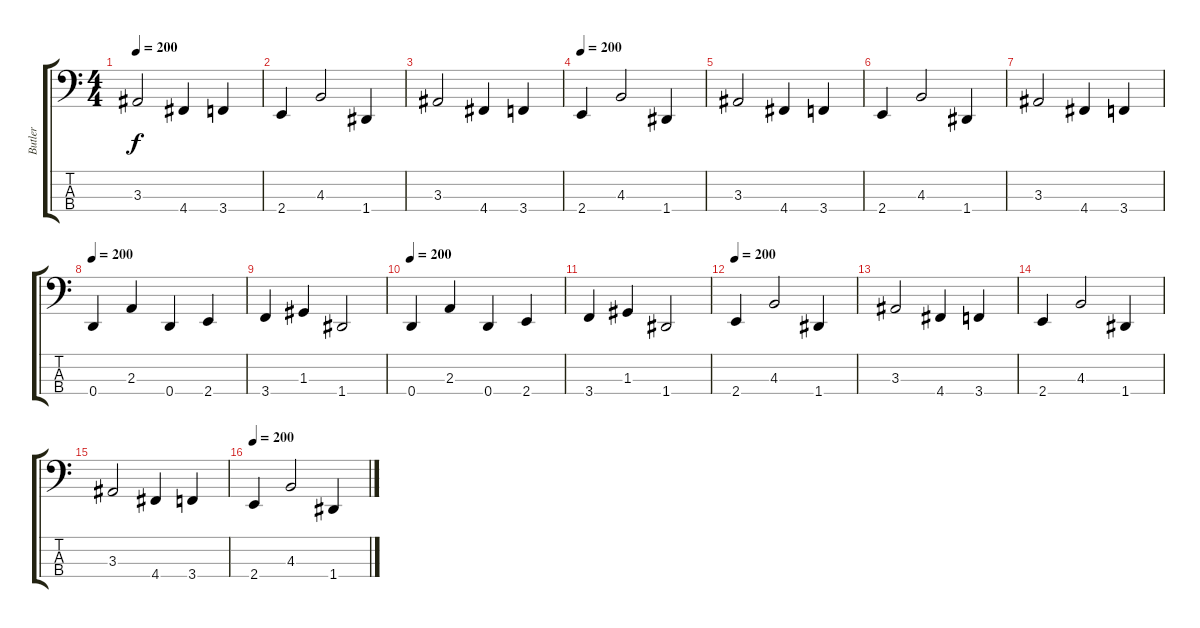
\track ("Butler" "Butler") {instrument electricbasspick}
\staff {score tabs}
\tuning (F2 C2 G1 D1) {hide}
\ts (4 4)
\tempo 200
\clef f4
\ks c
3.3.2{dy f} 4.4.4 3.4.4 |
2.4.4 4.3.2 1.4.4 |
3.3.2 4.4.4 3.4.4 |
\tempo 200
2.4.4 4.3.2 1.4.4 |
3.3.2 4.4.4 3.4.4 |
2.4.4 4.3.2 1.4.4 |
3.3.2 4.4.4 3.4.4 |
\tempo 200
0.4.4 2.3.4 0.4.4 2.4.4 |
3.4.4 1.3.4 1.4.2 |
\tempo 200
0.4.4 2.3.4 0.4.4 2.4.4 |
3.4.4 1.3.4 1.4.2 |
\tempo 200
2.4.4 4.3.2 1.4.4 |
3.3.2 4.4.4 3.4.4 |
2.4.4 4.3.2 1.4.4 |
3.3.2 4.4.4 3.4.4 |
\tempo 200
2.4.4 4.3.2 1.4.4
